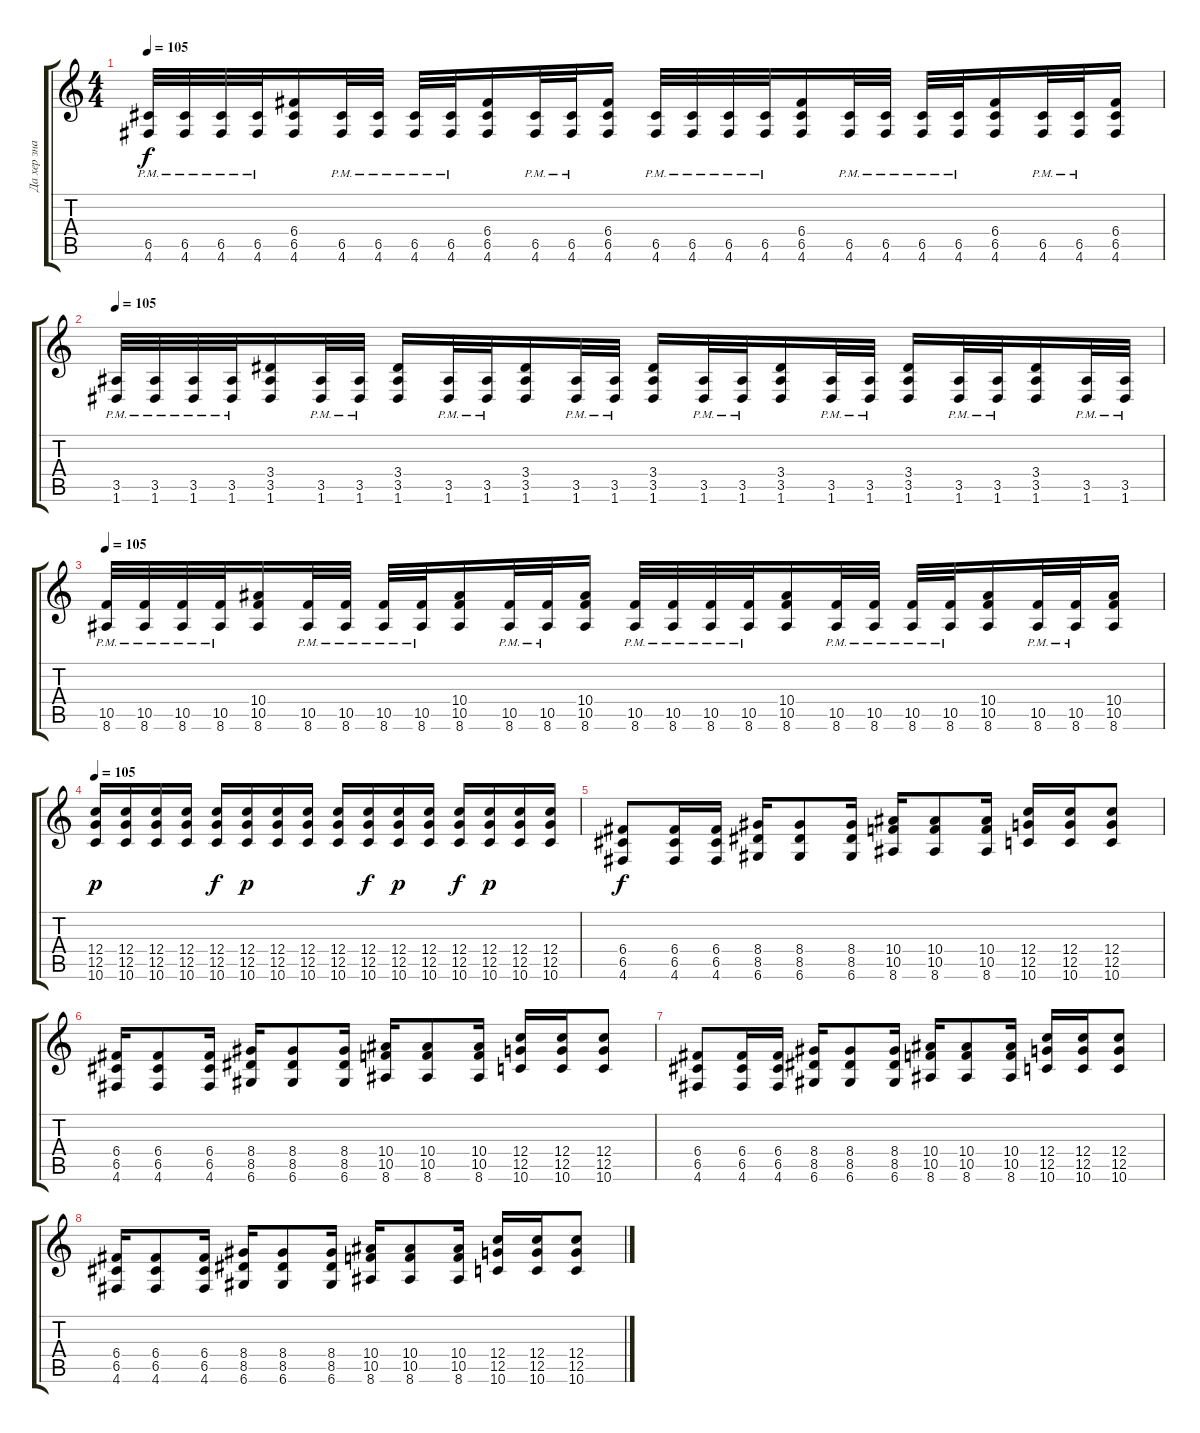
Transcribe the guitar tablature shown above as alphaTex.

\track ("Да хер знает кто это" "Да хер зна") {instrument overdrivenguitar}
\staff {score tabs}
\tuning (D4 A3 F3 C3 G2 D2) {hide}
\ts (4 4)
\tempo 105
\clef g2
\ks c
(6.5{pm} 4.6{pm}).32{dy f instrument distortionguitar} (6.5{pm} 4.6{pm}).32 (6.5{pm} 4.6{pm}).32 (6.5{pm} 4.6{pm}).32 (6.4 6.5 4.6).16 (6.5{pm} 4.6{pm}).32 (6.5{pm} 4.6{pm}).32 (6.5{pm} 4.6{pm}).32 (6.5{pm} 4.6{pm}).32 (6.4 6.5 4.6).16 (6.5{pm} 4.6{pm}).32 (6.5{pm} 4.6{pm}).32 (6.4 6.5 4.6).16 (6.5{pm} 4.6{pm}).32{instrument distortionguitar} (6.5{pm} 4.6{pm}).32 (6.5{pm} 4.6{pm}).32 (6.5{pm} 4.6{pm}).32 (6.4 6.5 4.6).16 (6.5{pm} 4.6{pm}).32 (6.5{pm} 4.6{pm}).32 (6.5{pm} 4.6{pm}).32 (6.5{pm} 4.6{pm}).32 (6.4 6.5 4.6).16 (6.5{pm} 4.6{pm}).32 (6.5{pm} 4.6{pm}).32 (6.4 6.5 4.6).16 |
\tempo 105
(3.5{pm} 1.6{pm}).32 (3.5{pm} 1.6{pm}).32 (3.5{pm} 1.6{pm}).32 (3.5{pm} 1.6{pm}).32 (3.4 3.5 1.6).16 (3.5{pm} 1.6{pm}).32 (3.5{pm} 1.6{pm}).32 (3.4 3.5 1.6).16 (3.5{pm} 1.6{pm}).32 (3.5{pm} 1.6{pm}).32 (3.4 3.5 1.6).16 (3.5{pm} 1.6{pm}).32 (3.5{pm} 1.6{pm}).32 (3.4 3.5 1.6).16 (3.5{pm} 1.6{pm}).32 (3.5{pm} 1.6{pm}).32 (3.4 3.5 1.6).16 (3.5{pm} 1.6{pm}).32 (3.5{pm} 1.6{pm}).32 (3.4 3.5 1.6).16 (3.5{pm} 1.6{pm}).32 (3.5{pm} 1.6{pm}).32 (3.4 3.5 1.6).16 (3.5{pm} 1.6{pm}).32 (3.5{pm} 1.6{pm}).32 |
\tempo 105
(10.5{pm} 8.6{pm}).32 (10.5{pm} 8.6{pm}).32 (10.5{pm} 8.6{pm}).32 (10.5{pm} 8.6{pm}).32 (10.4 10.5 8.6).16 (10.5{pm} 8.6{pm}).32 (10.5{pm} 8.6{pm}).32 (10.5{pm} 8.6{pm}).32 (10.5{pm} 8.6{pm}).32 (10.4 10.5 8.6).16 (10.5{pm} 8.6{pm}).32 (10.5{pm} 8.6{pm}).32 (10.4 10.5 8.6).16 (10.5{pm} 8.6{pm}).32 (10.5{pm} 8.6{pm}).32 (10.5{pm} 8.6{pm}).32 (10.5{pm} 8.6{pm}).32 (10.4 10.5 8.6).16 (10.5{pm} 8.6{pm}).32 (10.5{pm} 8.6{pm}).32 (10.5{pm} 8.6{pm}).32 (10.5{pm} 8.6{pm}).32 (10.4 10.5 8.6).16 (10.5{pm} 8.6{pm}).32 (10.5{pm} 8.6{pm}).32 (10.4 10.5 8.6).16 |
\tempo 105
(12.4 12.5 10.6).16{dy p} (12.4 12.5 10.6).16 (12.4 12.5 10.6).16 (12.4 12.5 10.6).16 (12.4 12.5 10.6).16{dy f} (12.4 12.5 10.6).16{dy p} (12.4 12.5 10.6).16 (12.4 12.5 10.6).16 (12.4 12.5 10.6).16 (12.4 12.5 10.6).16{dy f} (12.4 12.5 10.6).16{dy p} (12.4 12.5 10.6).16 (12.4 12.5 10.6).16{dy f} (12.4 12.5 10.6).16{dy p} (12.4 12.5 10.6).16 (12.4 12.5 10.6).16 |
(6.4 6.5 4.6).8{dy f} (6.4 6.5 4.6).16 (6.4 6.5 4.6).16 (8.4 8.5 6.6).16 (8.4 8.5 6.6).8 (8.4 8.5 6.6).16 (10.4 10.5 8.6).16 (10.4 10.5 8.6).8 (10.4 10.5 8.6).16 (12.4 12.5 10.6).16 (12.4 12.5 10.6).16 (12.4 12.5 10.6).8 |
(6.4 6.5 4.6).16 (6.4 6.5 4.6).8 (6.4 6.5 4.6).16 (8.4 8.5 6.6).16 (8.4 8.5 6.6).8 (8.4 8.5 6.6).16 (10.4 10.5 8.6).16 (10.4 10.5 8.6).8 (10.4 10.5 8.6).16 (12.4 12.5 10.6).16 (12.4 12.5 10.6).16 (12.4 12.5 10.6).8 |
(6.4 6.5 4.6).8 (6.4 6.5 4.6).16 (6.4 6.5 4.6).16 (8.4 8.5 6.6).16 (8.4 8.5 6.6).8 (8.4 8.5 6.6).16 (10.4 10.5 8.6).16 (10.4 10.5 8.6).8 (10.4 10.5 8.6).16 (12.4 12.5 10.6).16 (12.4 12.5 10.6).16 (12.4 12.5 10.6).8 |
(6.4 6.5 4.6).16 (6.4 6.5 4.6).8 (6.4 6.5 4.6).16 (8.4 8.5 6.6).16 (8.4 8.5 6.6).8 (8.4 8.5 6.6).16 (10.4 10.5 8.6).16 (10.4 10.5 8.6).8 (10.4 10.5 8.6).16 (12.4 12.5 10.6).16 (12.4 12.5 10.6).16 (12.4 12.5 10.6).8
